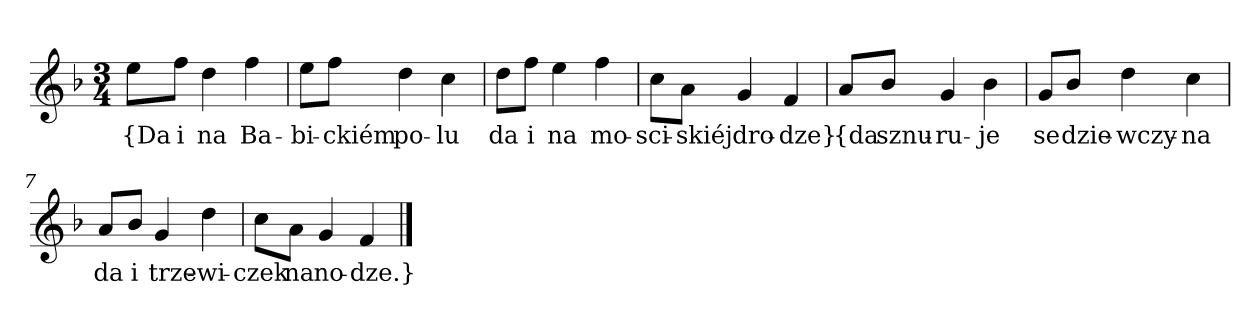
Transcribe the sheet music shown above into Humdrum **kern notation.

**kern	**text
*part1	*part1
*staff1	*staff1
*clefG2	*
*k[b-]	*
*F:	*
*M3/4	*
=	=
8ee\L	{Da
8ff\J	i
4dd	na
4ff	Ba-
=2	=2
8ee\L	-bi-
8ff\J	-ckiém
4dd	po-
4cc	-lu
=3	=3
8dd\L	da
8ff\J	i
4ee	na
4ff	mo-
=4	=4
8cc\L	-sci-
8a\J	-skiéj
4g	dro-
4f	-dze}
=5y	=5y
8a/L	{da
8b-/J	sznu-
4g	-ru-
4b-	-je
=6	=6
8g/L	se
8b-/J	dzie-
4dd	-wczy-
4cc	-na
=7	=7
8a/L	da
8b-/J	i
4g	trze-
4dd	-wi-
=8	=8
8cc\L	-czek
8a\J	na
4g	no-
4f	-dze.}
==	==
*-	*-
